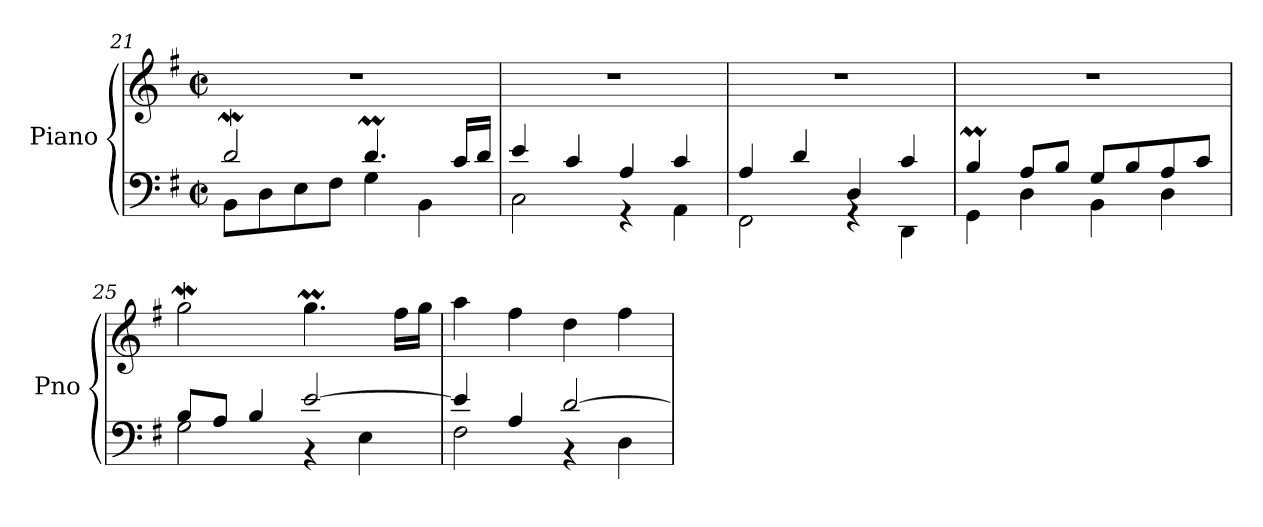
**kern	**kern
*part1	*part1
*staff2	*staff1
*I"Piano	*
*I'Pno	*
*clefF4	*clefG2
*k[f#]	*k[f#]
*M2/2	*M2/2
*met(c|)	*met(c|)
=21	=21
*^	*
2dW/	8BB\L	1r
.	8D\	.
.	8E\	.
.	8F#\J	.
4.dM/	4G\	.
.	4BB\	.
16c/LL	.	.
16d/JJ	.	.
=22	=22	=22
4e/	2C\	1r
4c/	.	.
4A/	4r	.
4c/	4AA\	.
!!LO:LB:g=z
=23	=23	=23
4A/	2FF#\	1r
4d/	.	.
4D/	4rGG	.
4c/	4DD\	.
=24	=24	=24
4Bm/	4GG\	1r
8A/L	4D\	.
8B/J	.	.
8G/L	4BB\	.
8B/	.	.
8A/	4D\	.
8c/J	.	.
=25	=25	=25
8B/L	2G\	2ggw\
8A/J	.	.
4B/	.	.
[2e/	4r	4.ggM\
.	4E\	.
.	.	16ff#\LL
.	.	16gg\JJ
=26	=26	=26
4e/]	2F#\	4aa\
4A/	.	4ff#\
[2d/	4r	4dd\
.	4D\	4ff#\
*v	*v	*
=	=
*-	*-
